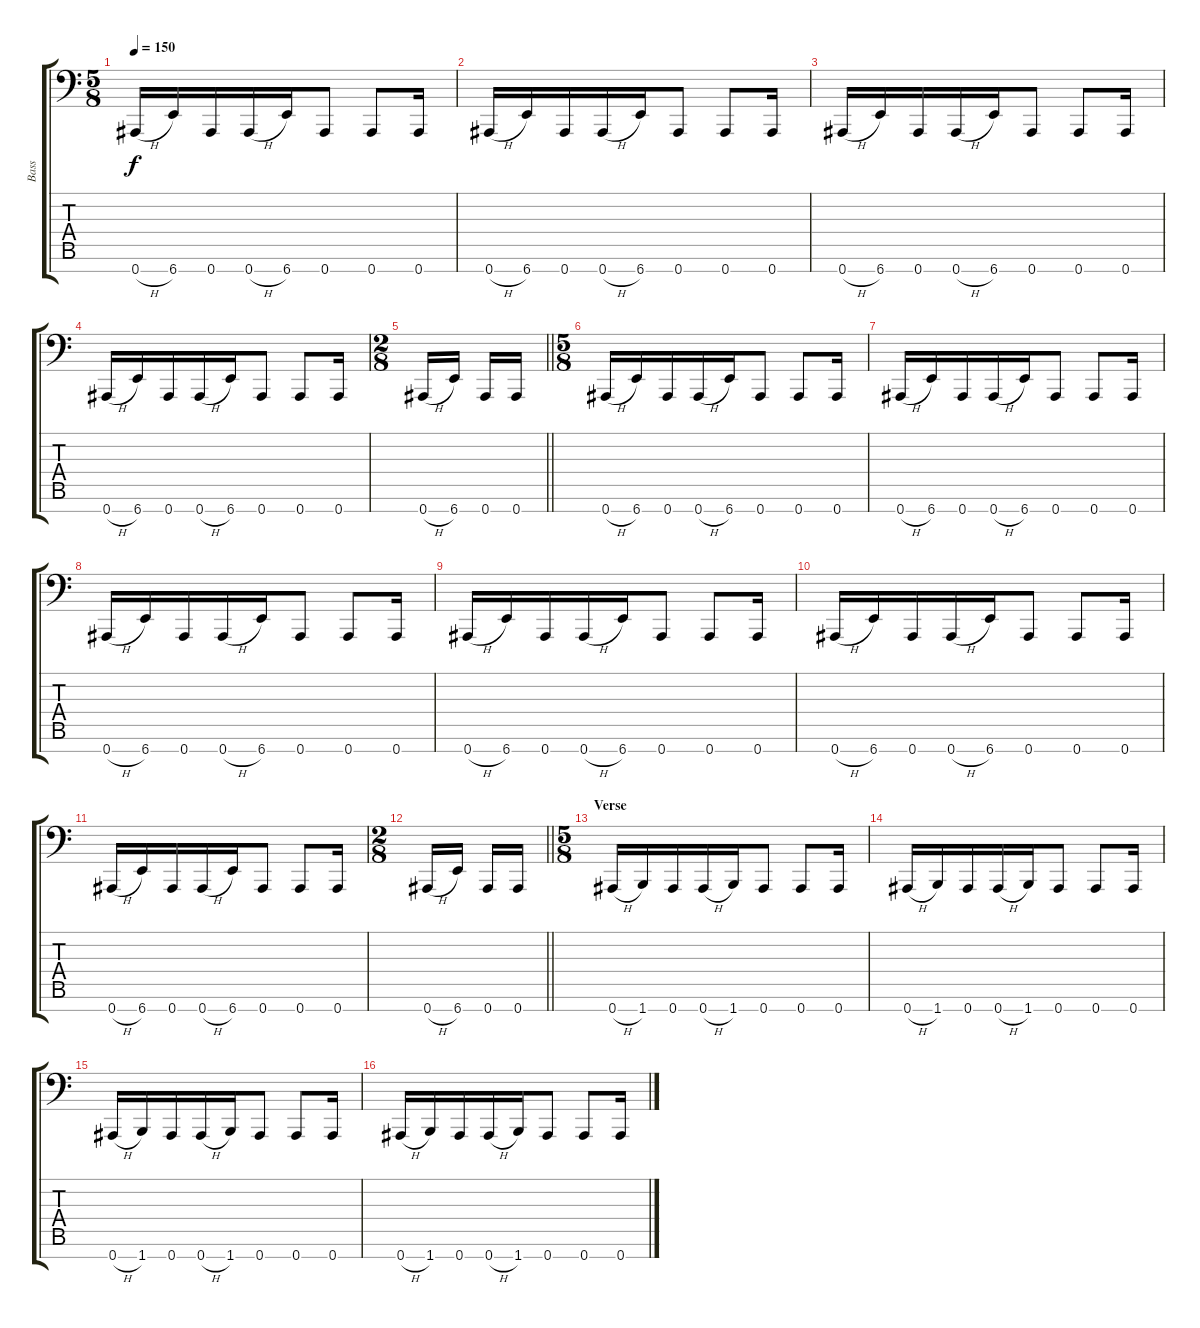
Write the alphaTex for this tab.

\track ("Bass" "Bass") {instrument slapbass2}
\staff {score tabs}
\tuning (Eb3 Bb2 Gb2 Db2 Ab1 Eb1 Bb0) {hide}
\ts (5 8)
\tempo 150
\clef f4
\ks c
0.7{h}.16{dy f} 6.7.16 0.7.16 0.7{h}.16 6.7.16 0.7.8 0.7.8 0.7.16 |
0.7{h}.16 6.7.16 0.7.16 0.7{h}.16 6.7.16 0.7.8 0.7.8 0.7.16 |
0.7{h}.16 6.7.16 0.7.16 0.7{h}.16 6.7.16 0.7.8 0.7.8 0.7.16 |
0.7{h}.16 6.7.16 0.7.16 0.7{h}.16 6.7.16 0.7.8 0.7.8 0.7.16 |
\ts (2 8)
\barLineRight lightlight
0.7{h}.16 6.7.16 0.7.16 0.7.16 |
\ts (5 8)
0.7{h}.16 6.7.16 0.7.16 0.7{h}.16 6.7.16 0.7.8 0.7.8 0.7.16 |
0.7{h}.16 6.7.16 0.7.16 0.7{h}.16 6.7.16 0.7.8 0.7.8 0.7.16 |
0.7{h}.16 6.7.16 0.7.16 0.7{h}.16 6.7.16 0.7.8 0.7.8 0.7.16 |
0.7{h}.16 6.7.16 0.7.16 0.7{h}.16 6.7.16 0.7.8 0.7.8 0.7.16 |
0.7{h}.16 6.7.16 0.7.16 0.7{h}.16 6.7.16 0.7.8 0.7.8 0.7.16 |
0.7{h}.16 6.7.16 0.7.16 0.7{h}.16 6.7.16 0.7.8 0.7.8 0.7.16 |
\ts (2 8)
\barLineRight lightlight
0.7{h}.16 6.7.16 0.7.16 0.7.16 |
\ts (5 8)
\section ("" "Verse")
0.7{h}.16 1.7.16 0.7.16 0.7{h}.16 1.7.16 0.7.8 0.7.8 0.7.16 |
0.7{h}.16 1.7.16 0.7.16 0.7{h}.16 1.7.16 0.7.8 0.7.8 0.7.16 |
0.7{h}.16 1.7.16 0.7.16 0.7{h}.16 1.7.16 0.7.8 0.7.8 0.7.16 |
0.7{h}.16 1.7.16 0.7.16 0.7{h}.16 1.7.16 0.7.8 0.7.8 0.7.16
